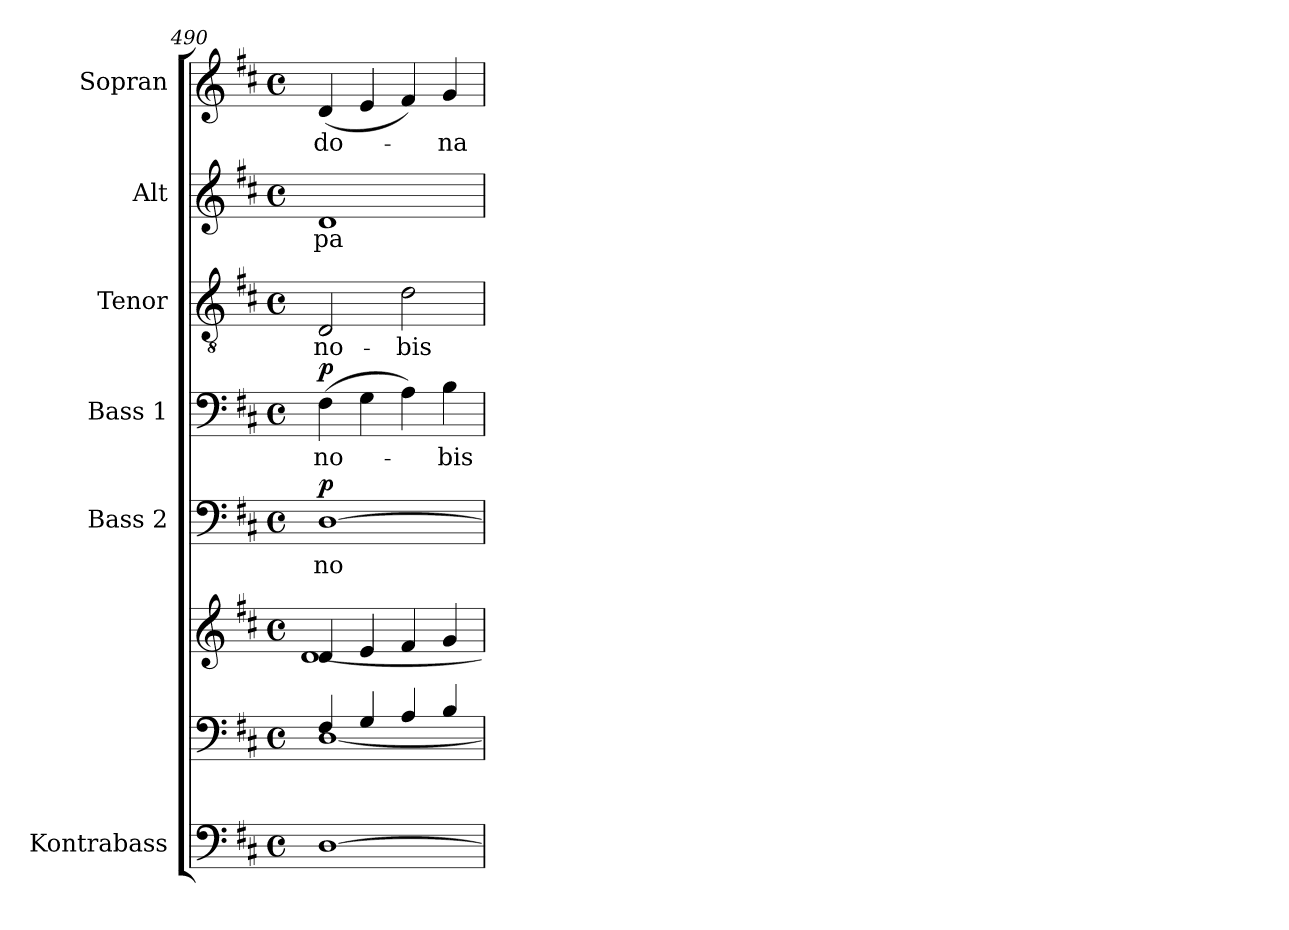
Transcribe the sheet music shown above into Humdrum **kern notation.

**kern	**kern	**kern	**kern	**text	**dynam	**kern	**text	**dynam	**kern	**text	**kern	**text	**kern	**text
*part7	*part6	*part6	*part5	*part5	*part5	*part4	*part4	*part4	*part3	*part3	*part2	*part2	*part1	*part1
*staff8	*staff7	*staff6	*staff5	*staff5	*staff5	*staff4	*staff4	*staff4	*staff3	*staff3	*staff2	*staff2	*staff1	*staff1
*I"Kontrabass	*	*	*I"Bass 2	*	*	*I"Bass 1	*	*	*I"Tenor	*	*I"Alt	*	*I"Sopran	*
*I'Kb.	*	*	*I'B. 2	*	*	*I'B. 1	*	*	*I'T.	*	*I'A.	*	*I'S.	*
*clefF4	*clefF4	*clefG2	*clefF4	*	*	*clefF4	*	*	*clefGv2	*	*clefG2	*	*clefG2	*
*ITrd7c12	*	*	*	*	*	*	*	*	*	*	*	*	*	*
*k[f#c#]	*k[f#c#]	*k[f#c#]	*k[f#c#]	*	*	*k[f#c#]	*	*	*k[f#c#]	*	*k[f#c#]	*	*k[f#c#]	*
*D:	*D:	*D:	*D:	*	*	*D:	*	*	*D:	*	*D:	*	*D:	*
*M4/4	*M4/4	*M4/4	*M4/4	*	*	*M4/4	*	*	*M4/4	*	*M4/4	*	*M4/4	*
*met(c)	*met(c)	*met(c)	*met(c)	*	*	*met(c)	*	*	*met(c)	*	*met(c)	*	*met(c)	*
=490	=490	=490	=490	=490	=490	=490	=490	=490	=490	=490	=490	=490	=490	=490
*	*^	*^	*	*	*	*	*	*	*	*	*	*	*	*
!	!	!	!	!	!	!LO:LY:b	!LO:DY:a	!	!LO:LY:b	!LO:DY:a	!	!LO:LY:b	!	!LO:LY:b	!	!LO:LY:b
[1DD	4F#/	[<1D	4d/	[<1d	[1D	no-	p	(>4F#\	no-	p	2D/	no-	1d	pa-	(<4d/	do-
.	4G/	.	4e/	.	.	.	.	4G\	.	.	.	.	.	.	4e/	.
!	!	!	!	!	!	!	!	!	!	!	!	!LO:LY:b	!	!	!	!
.	4A/	.	4f#/	.	.	.	.	4A\)	.	.	2d\	-bis	.	.	4f#/)	.
!	!	!	!	!	!	!	!	!	!LO:LY:b	!	!	!	!	!	!	!LO:LY:b
.	4B/	.	4g/	.	.	.	.	4B\	-bis	.	.	.	.	.	4g/	-na
*	*v	*v	*	*	*	*	*	*	*	*	*	*	*	*	*	*
*	*	*v	*v	*	*	*	*	*	*	*	*	*	*	*	*
=	=	=	=	=	=	=	=	=	=	=	=	=	=	=
*-	*-	*-	*-	*-	*-	*-	*-	*-	*-	*-	*-	*-	*-	*-
